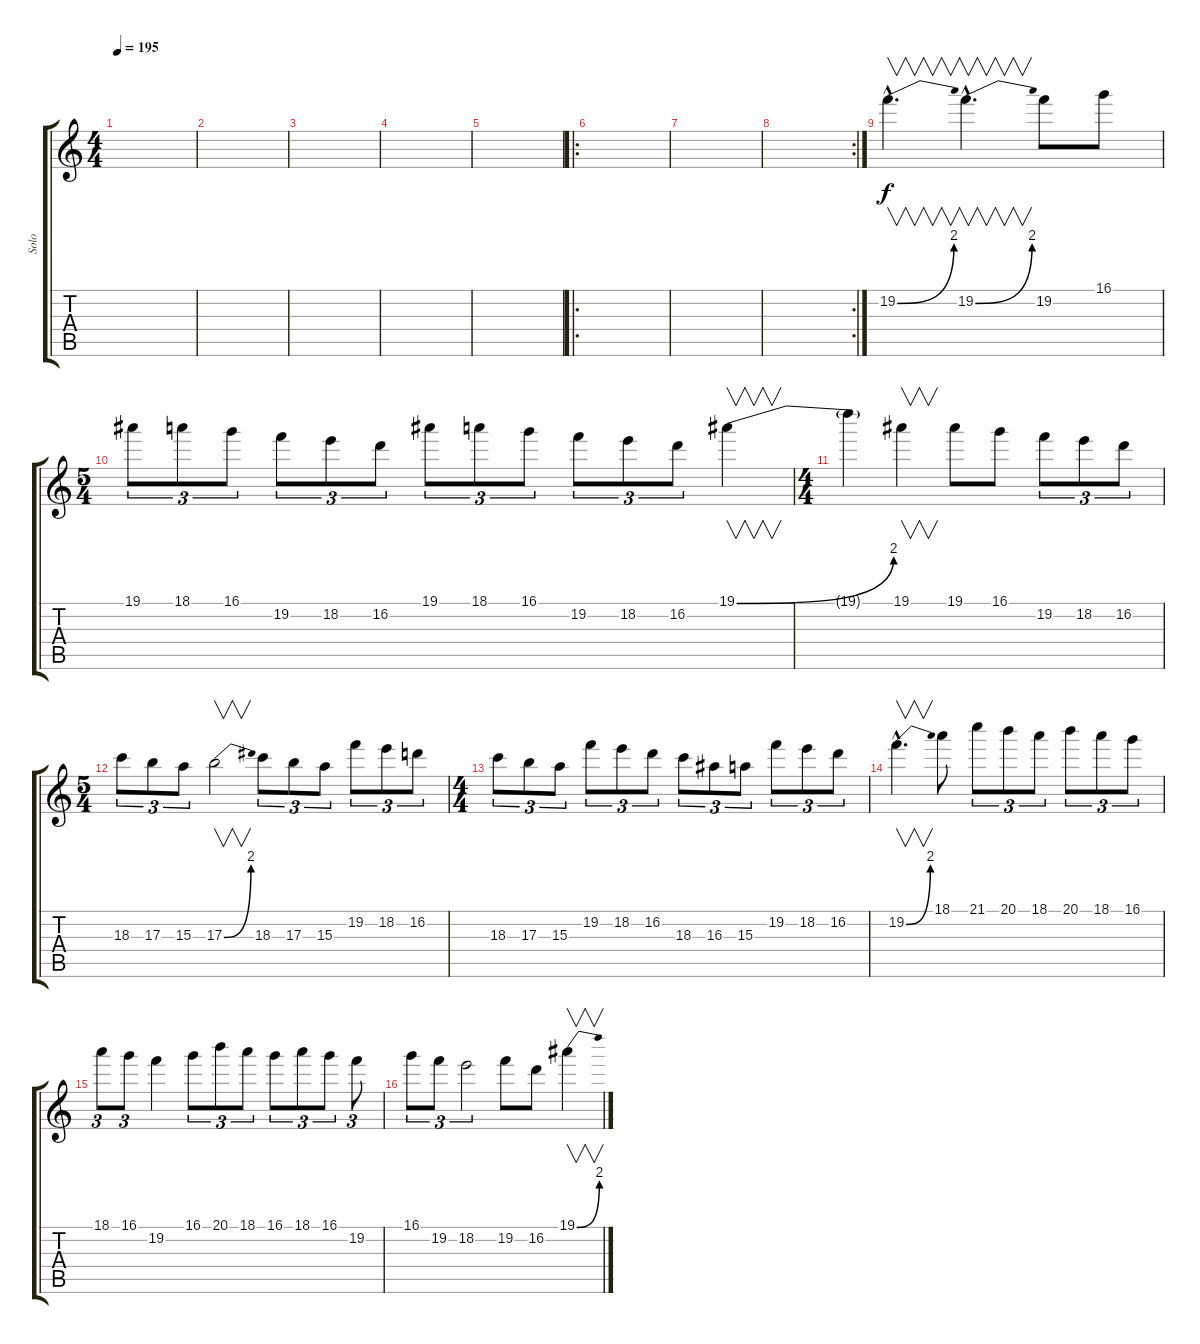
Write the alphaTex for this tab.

\track ("Solo" "Solo") {instrument distortionguitar}
\staff {score tabs}
\tuning (Eb4 Bb3 Gb3 Db3 Ab2 Eb2) {hide}
\ts (4 4)
\tempo 195
\clef g2
\ks c
|
|
|
|
|
\ro
|
|
\rc 2
|
19.2{be (bend 0 0 60 8) hac}.4{v d} 19.2{be (bend 0 0 60 8) hac}.4{v d} 19.2.8 16.1.8 |
\ts (5 4)
19.1.8{tu (3 2)} 18.1.8{tu (3 2)} 16.1.8{tu (3 2)} 19.2.8{tu (3 2)} 18.2.8{tu (3 2)} 16.2.8{tu (3 2)} 19.1.8{tu (3 2)} 18.1.8{tu (3 2)} 16.1.8{tu (3 2)} 19.2.8{tu (3 2)} 18.2.8{tu (3 2)} 16.2.8{tu (3 2)} 19.1{be (bend 0 0 60 8)}.4{v} |
\ts (4 4)
19.1{t}.4 19.1.4{v} 19.1.8 16.1.8 19.2.8{tu (3 2)} 18.2.8{tu (3 2)} 16.2.8{tu (3 2)} |
\ts (5 4)
18.3.8{tu (3 2)} 17.3.8{tu (3 2)} 15.3.8{tu (3 2)} 17.3{be (bend 0 0 60 8)}.2{v} 18.3.8{tu (3 2)} 17.3.8{tu (3 2)} 15.3.8{tu (3 2)} 19.2.8{tu (3 2)} 18.2.8{tu (3 2)} 16.2.8{tu (3 2)} |
\ts (4 4)
18.3.8{tu (3 2)} 17.3.8{tu (3 2)} 15.3.8{tu (3 2)} 19.2.8{tu (3 2)} 18.2.8{tu (3 2)} 16.2.8{tu (3 2)} 18.3.8{tu (3 2)} 16.3.8{tu (3 2)} 15.3.8{tu (3 2)} 19.2.8{tu (3 2)} 18.2.8{tu (3 2)} 16.2.8{tu (3 2)} |
19.2{be (bend 0 0 60 8) hac}.4{v d} 18.1.8 21.1.8{tu (3 2)} 20.1.8{tu (3 2)} 18.1.8{tu (3 2)} 20.1.8{tu (3 2)} 18.1.8{tu (3 2)} 16.1.8{tu (3 2)} |
18.1.8{tu (3 2)} 16.1.8{tu (3 2)} 19.2.4 16.1.8{tu (3 2)} 20.1.8{tu (3 2)} 18.1.8{tu (3 2)} 16.1.8{tu (3 2)} 18.1.8{tu (3 2)} 16.1.8{tu (3 2)} 19.2.8{tu (3 2)} |
16.1.8{tu (3 2)} 19.2.8{tu (3 2)} 18.2.2{tu (3 2)} 19.2.8 16.2.8 19.1{be (bend 0 0 60 8)}.4{v}
